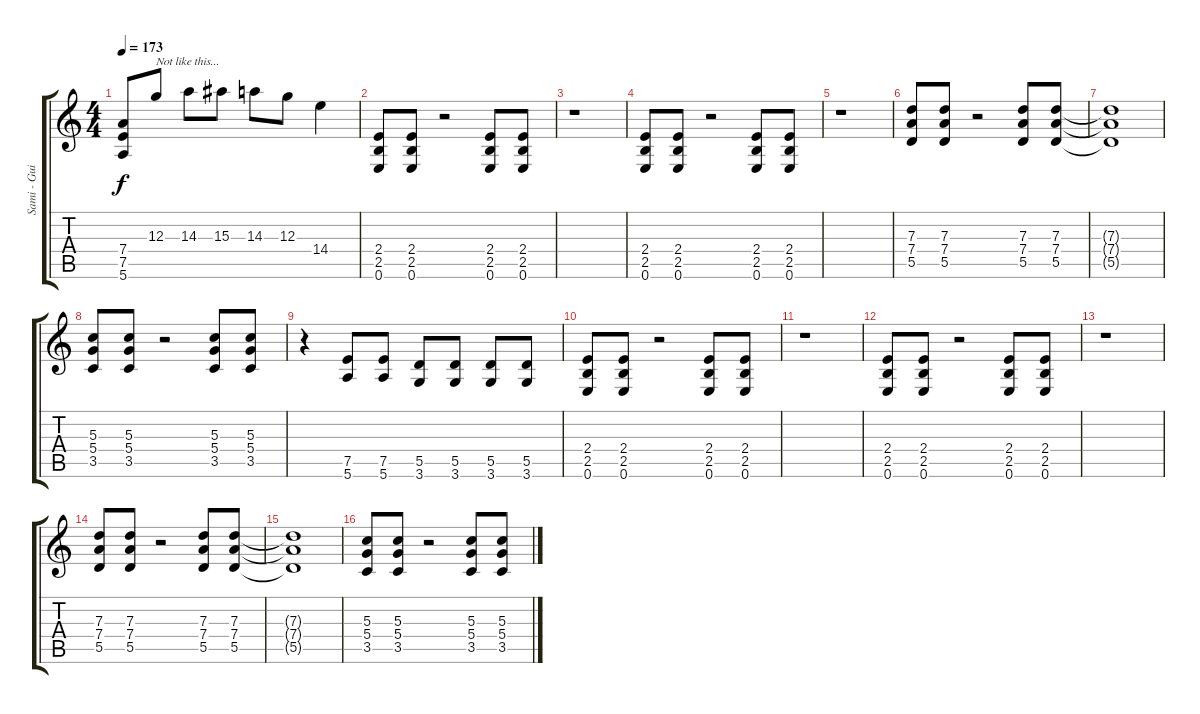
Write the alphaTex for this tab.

\track ("Sami - Guitar 2" "Sami - Gui") {instrument distortionguitar}
\staff {score tabs}
\tuning (E4 B3 G3 D3 A2 E2) {hide}
\ts (4 4)
\tempo 173
\clef g2
\ks c
(7.4{t} 7.5{t} 5.6{t}).8{dy f} 12.3.8{txt "Not like this..."} 14.3.8 15.3.8 14.3.8 12.3.8 14.4.4 |
(2.4 2.5 0.6).8 (2.4 2.5 0.6).8 r.2 (2.4 2.5 0.6).8 (2.4 2.5 0.6).8 |
r.1 |
(2.4 2.5 0.6).8 (2.4 2.5 0.6).8 r.2 (2.4 2.5 0.6).8 (2.4 2.5 0.6).8 |
r.1 |
(7.3 7.4 5.5).8 (7.3 7.4 5.5).8 r.2 (7.3 7.4 5.5).8 (7.3 7.4 5.5).8 |
(7.3{t} 7.4{t} 5.5{t}).1 |
(5.3 5.4 3.5).8 (5.3 5.4 3.5).8 r.2 (5.3 5.4 3.5).8 (5.3 5.4 3.5).8 |
r.4 (7.5 5.6).8 (7.5 5.6).8 (5.5 3.6).8 (5.5 3.6).8 (5.5 3.6).8 (5.5 3.6).8 |
(2.4 2.5 0.6).8 (2.4 2.5 0.6).8 r.2 (2.4 2.5 0.6).8 (2.4 2.5 0.6).8 |
r.1 |
(2.4 2.5 0.6).8 (2.4 2.5 0.6).8 r.2 (2.4 2.5 0.6).8 (2.4 2.5 0.6).8 |
r.1 |
(7.3 7.4 5.5).8 (7.3 7.4 5.5).8 r.2 (7.3 7.4 5.5).8 (7.3 7.4 5.5).8 |
(7.3{t} 7.4{t} 5.5{t}).1 |
(5.3 5.4 3.5).8 (5.3 5.4 3.5).8 r.2 (5.3 5.4 3.5).8 (5.3 5.4 3.5).8
